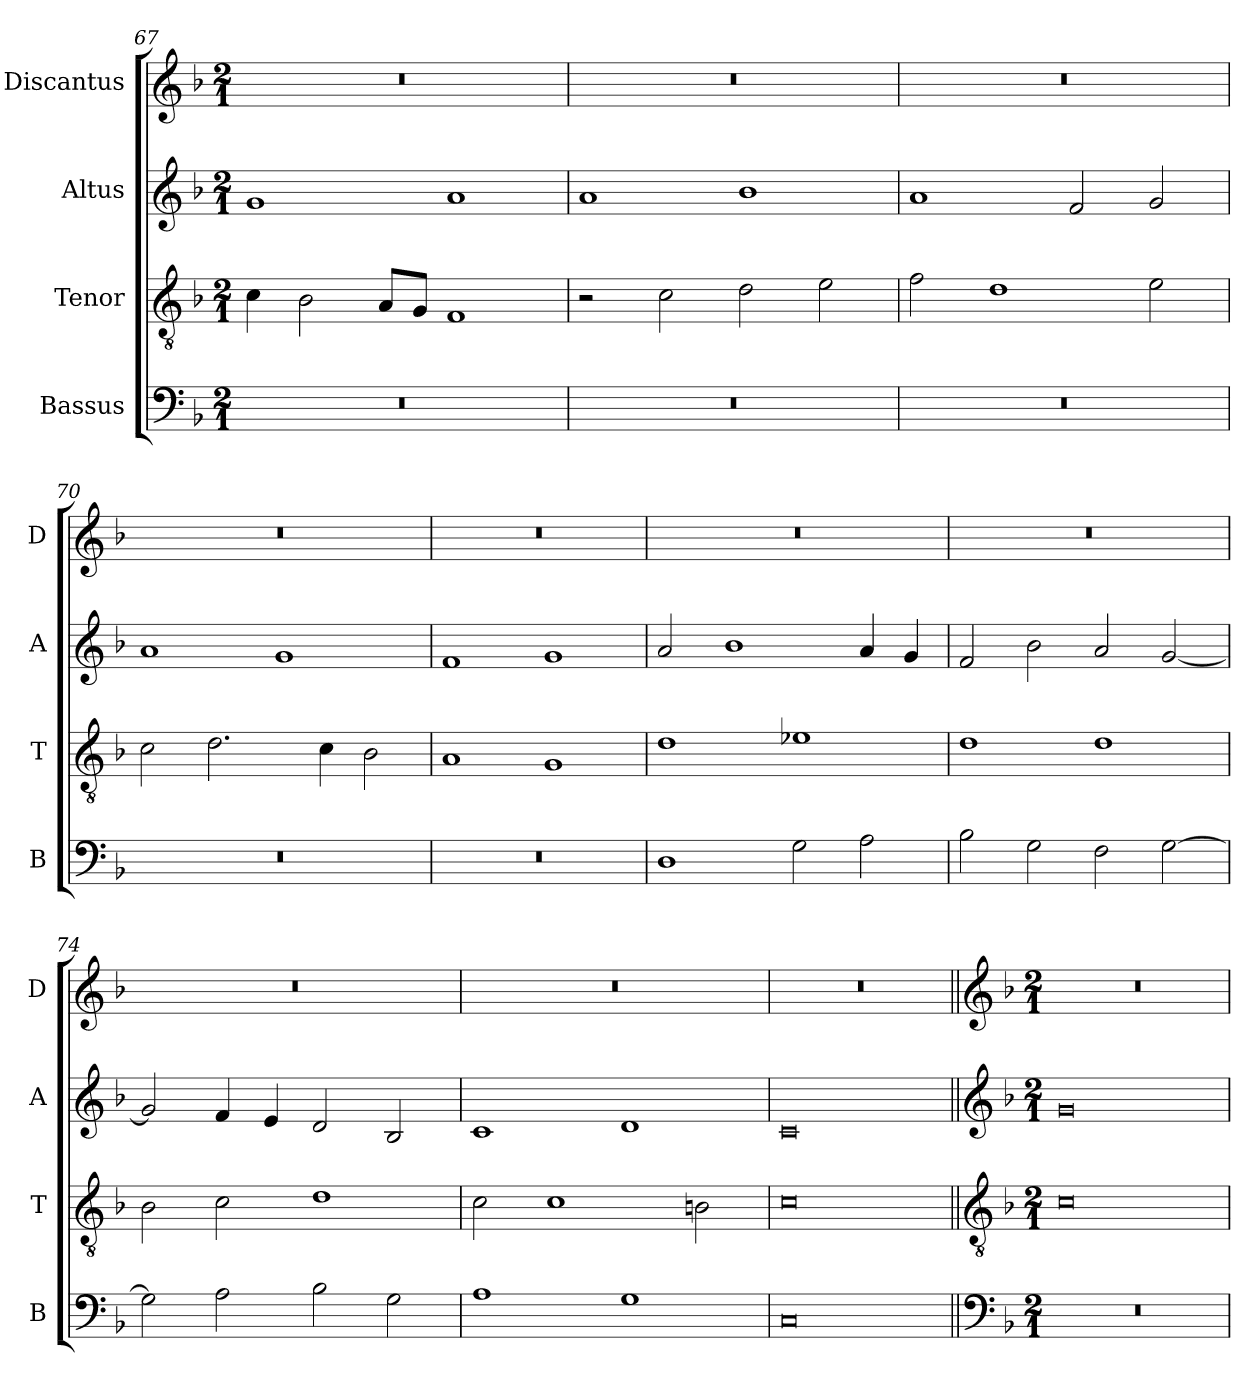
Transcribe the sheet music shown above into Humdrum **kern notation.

**kern	**kern	**kern	**kern
*part4	*part3	*part2	*part1
*staff4	*staff3	*staff2	*staff1
*I"Bassus	*I"Tenor	*I"Altus	*I"Discantus
*I'B	*I'T	*I'A	*I'D
*clefF4	*clefGv2	*clefG2	*clefG2
*k[b-]	*k[b-]	*k[b-]	*k[b-]
*M2/1	*M2/1	*M2/1	*M2/1
=67	=67	=67	=67
0r	4c\	1g	0r
.	2B-\	.	.
.	8A/L	.	.
.	8G/J	.	.
.	1F	1a	.
=68	=68	=68	=68
0r	2r	1a	0r
.	2c\	.	.
.	2d\	1b-	.
.	2e\	.	.
=69	=69	=69	=69
0r	2f\	1a	0r
.	1d	.	.
.	.	2f/	.
.	2e\	2g/	.
=70	=70	=70	=70
0r	2c\	1a	0r
.	2.d\	.	.
.	.	1g	.
.	4c\	.	.
.	2B-\	.	.
=71	=71	=71	=71
0r	1A	1f	0r
.	1G	1g	.
=72	=72	=72	=72
1D	1d	2a/	0r
.	.	1b-	.
2G\	1e-X	.	.
2A\	.	4a/	.
.	.	4g/	.
=73	=73	=73	=73
2B-\	1d	2f/	0r
2G\	.	2b-\	.
2F\	1d	2a/	.
[2G\	.	[2g/	.
=74	=74	=74	=74
2G\]	2B-\	2g/]	0r
2A\	2c\	4f/	.
.	.	4e/	.
2B-\	1d	2d/	.
2G\	.	2B-/	.
=75	=75	=75	=75
1A	2c\	1c	0r
.	1c	.	.
1G	.	1d	.
.	2Bn\	.	.
=76	=76	=76	=76
0C	0c	0c	0r
!!LO:LB:g=z
=77||	=77||	=77||	=77||
*clefF4	*clefGv2	*clefG2	*clefG2
*k[b-]	*k[b-]	*k[b-]	*k[b-]
*M2/1	*M2/1	*M2/1	*M2/1
0r	0c	0g	0r
=	=	=	=
*-	*-	*-	*-
